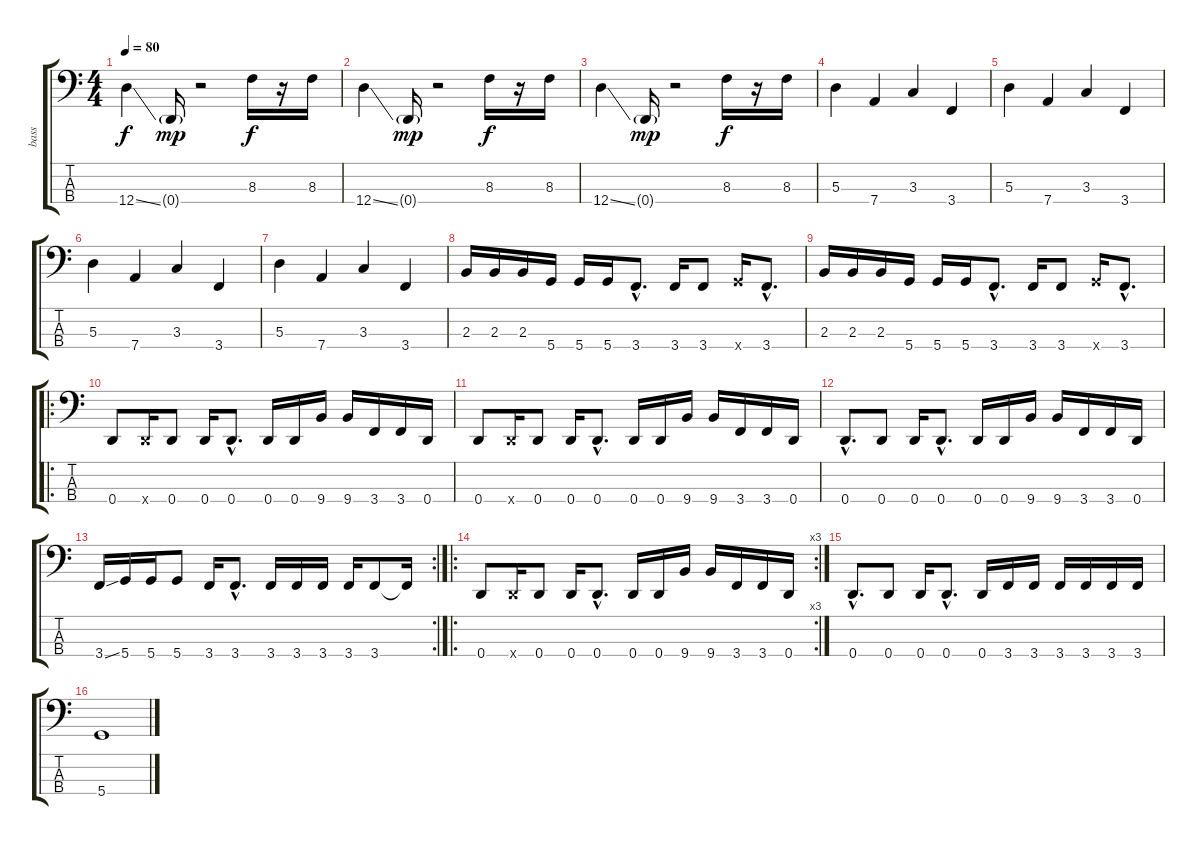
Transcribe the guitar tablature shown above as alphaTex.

\track ("bass" "bass") {instrument electricbassfinger}
\staff {score tabs}
\tuning (G2 D2 A1 D1) {hide}
\ts (4 4)
\tempo 80
\clef f4
\ks c
12.4{ss}.4{dy f} 0.4{g}.16{dy mp} r.2 8.3.16{dy f} r.16 8.3.16 |
12.4{ss}.4 0.4{g}.16{dy mp} r.2 8.3.16{dy f} r.16 8.3.16 |
12.4{ss}.4 0.4{g}.16{dy mp} r.2 8.3.16{dy f} r.16 8.3.16 |
5.3.4 7.4.4 3.3.4 3.4.4 |
5.3.4 7.4.4 3.3.4 3.4.4 |
5.3.4 7.4.4 3.3.4 3.4.4 |
5.3.4 7.4.4 3.3.4 3.4.4 |
2.3.16 2.3.16 2.3.16 5.4.16 5.4.16 5.4.16 3.4{hac}.8{d} 3.4.16 3.4.8 5.4{x}.16 3.4{hac}.8{d} |
2.3.16 2.3.16 2.3.16 5.4.16 5.4.16 5.4.16 3.4{hac}.8{d} 3.4.16 3.4.8 5.4{x}.16 3.4{hac}.8{d} |
\ro
0.4.8 0.4{x}.16 0.4.8 0.4.16 0.4{hac}.8{d} 0.4.16 0.4.16 9.4.16 9.4.16 3.4.16 3.4.16 0.4.16 |
0.4.8 0.4{x}.16 0.4.8 0.4.16 0.4{hac}.8{d} 0.4.16 0.4.16 9.4.16 9.4.16 3.4.16 3.4.16 0.4.16 |
0.4{hac}.8{d} 0.4.8 0.4.16 0.4{hac}.8{d} 0.4.16 0.4.16 9.4.16 9.4.16 3.4.16 3.4.16 0.4.16 |
\rc 2
3.4{ss}.16 5.4.16 5.4.16 5.4.8 3.4.16 3.4{hac}.8{d} 3.4.16 3.4.16 3.4.16 3.4.16 3.4.8 3.4{t}.16 |
\ro
\rc 3
0.4.8 0.4{x}.16 0.4.8 0.4.16 0.4{hac}.8{d} 0.4.16 0.4.16 9.4.16 9.4.16 3.4.16 3.4.16 0.4.16 |
0.4{hac}.8{d} 0.4.8 0.4.16 0.4{hac}.8{d} 0.4.16 3.4.16 3.4.16 3.4.16 3.4.16 3.4.16 3.4.16 |
5.4.1
